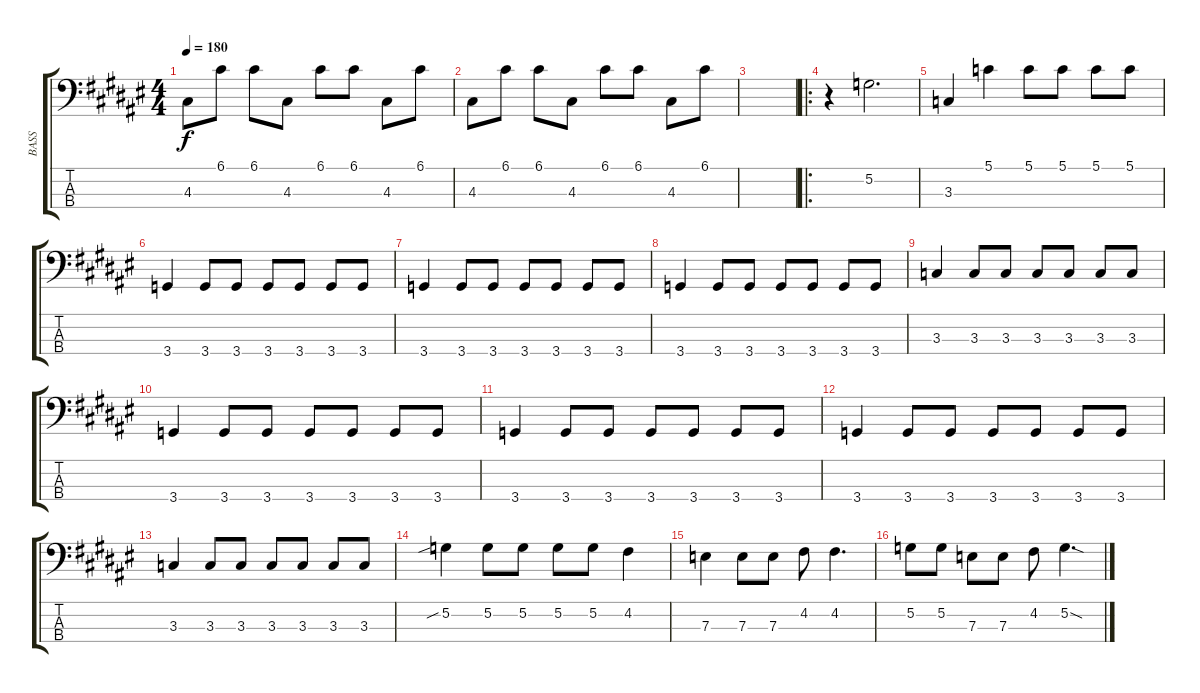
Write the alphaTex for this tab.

\track ("BASS" "BASS") {instrument electricbassfinger}
\staff {score tabs}
\tuning (G2 D2 A1 E1) {hide}
\ts (4 4)
\tempo 180
\clef f4
\ks f#
4.3.8{dy f} 6.1.8 6.1.8 4.3.8 6.1.8 6.1.8 4.3.8 6.1.8 |
4.3.8 6.1.8 6.1.8 4.3.8 6.1.8 6.1.8 4.3.8 6.1.8 |
|
\ro
r.4 5.2.2{d} |
3.3.4 5.1.4 5.1.8 5.1.8 5.1.8 5.1.8 |
3.4.4 3.4.8 3.4.8 3.4.8 3.4.8 3.4.8 3.4.8 |
3.4.4 3.4.8 3.4.8 3.4.8 3.4.8 3.4.8 3.4.8 |
3.4.4 3.4.8 3.4.8 3.4.8 3.4.8 3.4.8 3.4.8 |
3.3.4 3.3.8 3.3.8 3.3.8 3.3.8 3.3.8 3.3.8 |
3.4.4 3.4.8 3.4.8 3.4.8 3.4.8 3.4.8 3.4.8 |
3.4.4 3.4.8 3.4.8 3.4.8 3.4.8 3.4.8 3.4.8 |
3.4.4 3.4.8 3.4.8 3.4.8 3.4.8 3.4.8 3.4.8 |
3.3.4 3.3.8 3.3.8 3.3.8 3.3.8 3.3.8 3.3.8 |
5.2{sib}.4 5.2.8 5.2.8 5.2.8 5.2.8 4.2.4 |
7.3.4 7.3.8 7.3.8 4.2.8 4.2.4{d} |
5.2.8 5.2.8 7.3.8 7.3.8 4.2.8 5.2{sod}.4{d}
